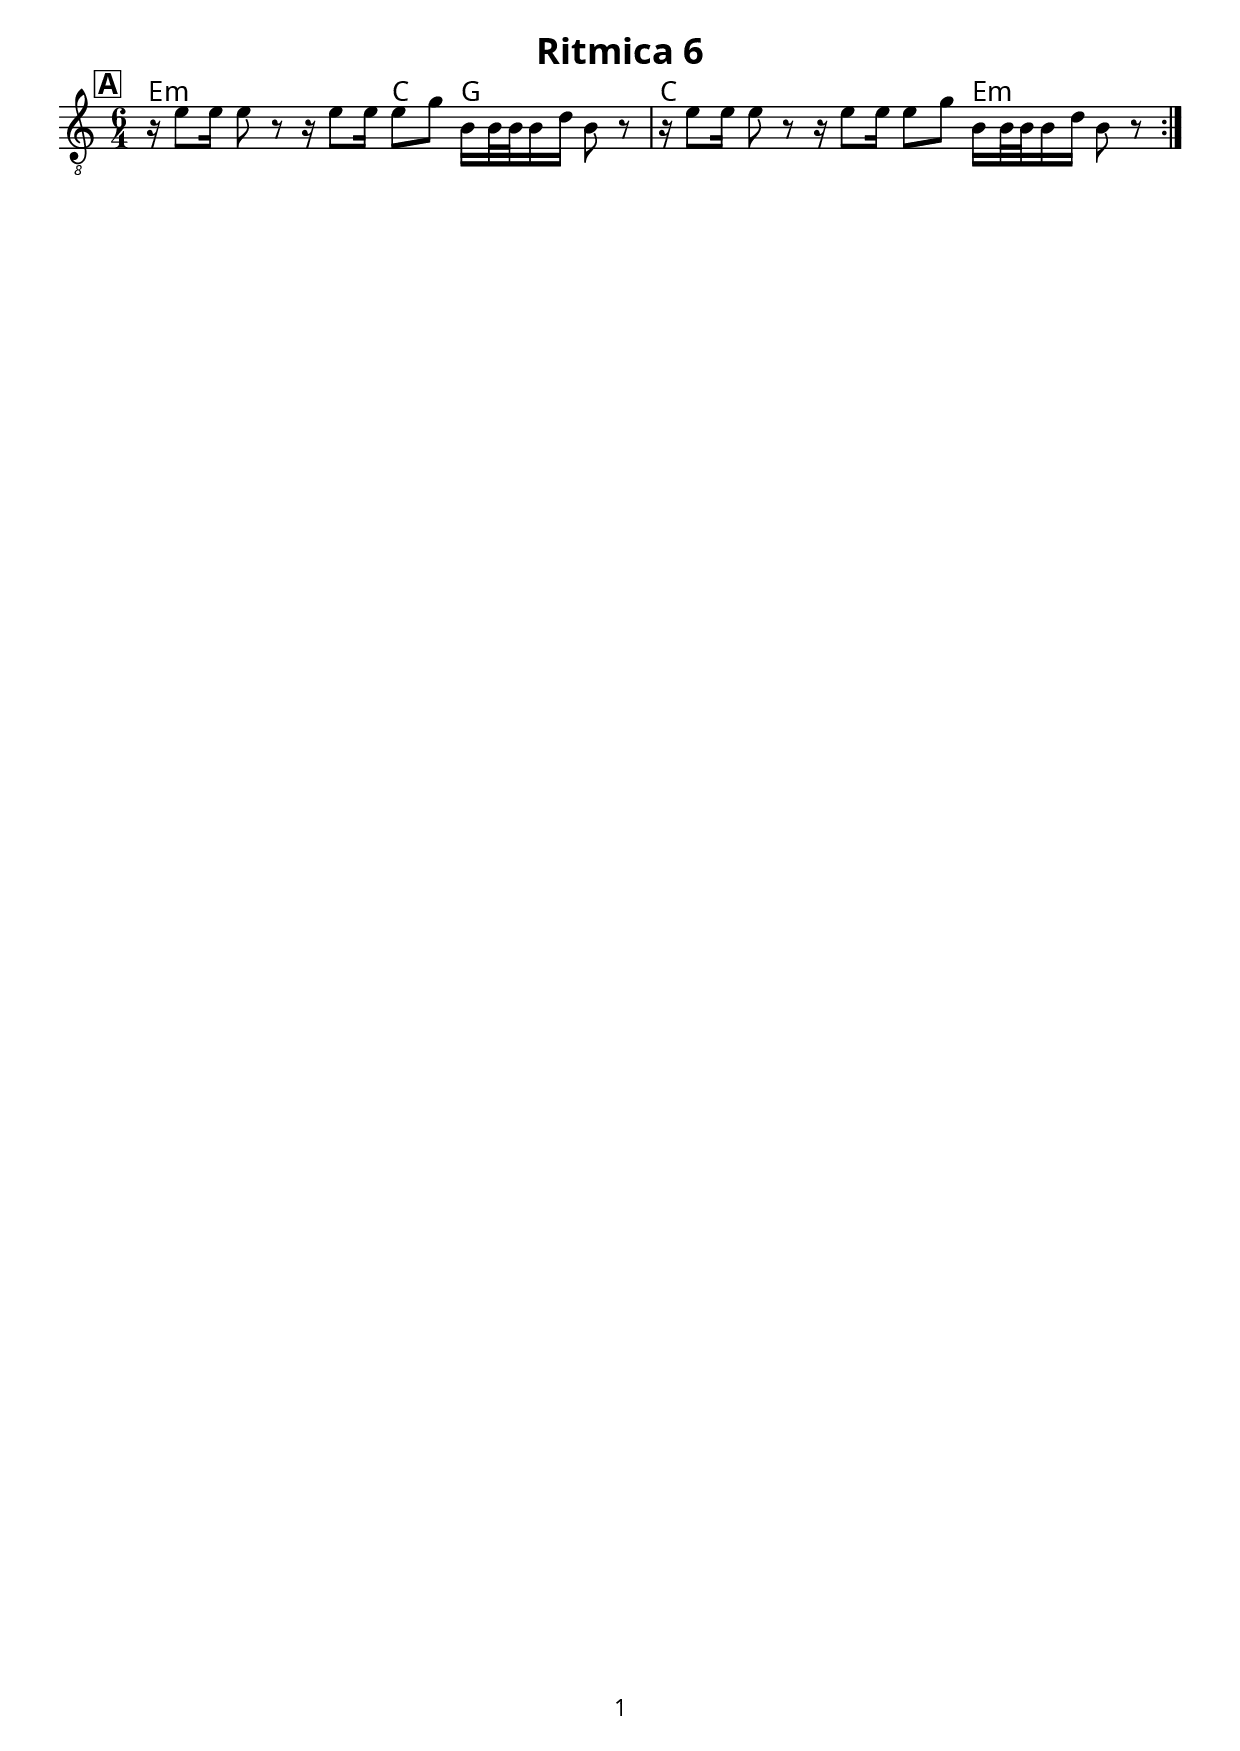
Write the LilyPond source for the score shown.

% {{{ PARAMETRI
  myTitle = "Ritmica 6"
  myKey = \key c \major
  myTime = \time 6/4 
  myTempo =  #(ly:make-moment 60 4)
% }}}

% INTESTAZIONE {{{
\version "2.18.2"

\header {
  title = \myTitle
}

\paper{
  print-first-page-number = ##t
  oddHeaderMarkup = \markup \null
  evenHeaderMarkup = \markup \null
  oddFooterMarkup = \markup {
    \fill-line {
      \on-the-fly \print-page-number-check-first
      \fromproperty #'page:page-number-string
    }
  }
  evenFooterMarkup = \oddFooterMarkup
  #(set-global-staff-size 10)
  myStaffSize = #20
  fonts = #(make-pango-font-tree
  "FontAwesome"
  "FontAwesome"
  "FontAwesome"
  (/ myStaffSize 20))
}

global = {
  \myKey
  \numericTimeSignature
  \myTime
  \set Score.markFormatter = #format-mark-box-alphabet
}
\layout { indent = #0 }
%}}}

% {{{ PARTE A
  temaA = {
    \repeat volta 2{
      r16 e8 e16 e8 r8 r16 e8 e16 e8 g b,16 b32 b b16 d b8 r |
      r16 e8 e16 e8 r8 r16 e8 e16 e8 g b,16 b32 b b16 d b8 r |
    }
  }

  accordiA = \chordmode{
    e2.:m c4 g2 | c1 e2:m | 
  }
% }}}

% SCORE {{{
tema = \relative c' {
  \mark \default
  \temaA \break
}

chordsPart ={
  \new ChordNames {
    \set chordChanges = ##t
    \accordiA
  }
}

temaPart = \new Staff \with {
  instrumentName = ""
  midiInstrument = "piano"
} { \clef "treble_8" \global \tema }

scoreContent = << 
  \chordsPart
  \temaPart
>>
%}}}

% {{{ BOOKS
  \book{
    \bookOutputSuffix "C"
    \score {
      \scoreContent
      \layout {}
      \midi { \context { \Score tempoWholesPerMinute = #(ly:make-moment 90 4) } }
    }
  }
% }}}
